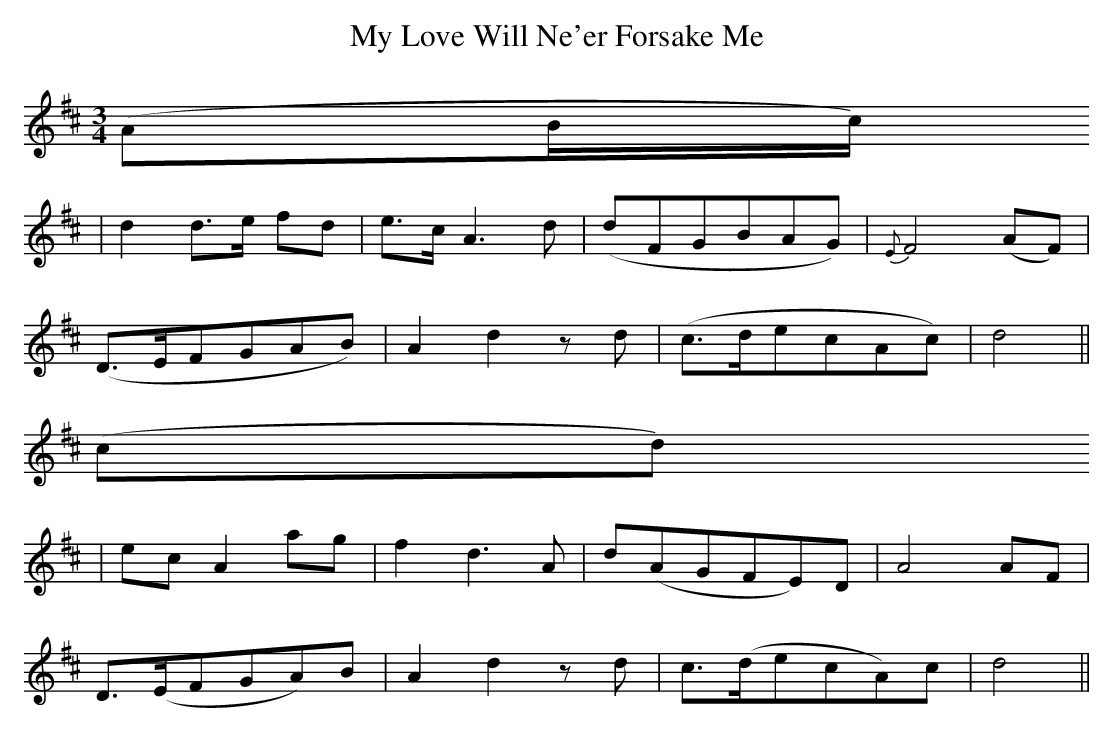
X:1
T: My Love Will Ne'er Forsake Me
M: 3/4
L: 1/8
K: D
(AB/2c/2)
| d2 d>e fd | e>c  A3 d | (dFGBAG) | {E}F4 (AF) |
(D>EFGAB) | A2 d2 z d | (c>decAc) | d4 ||
(cd)
| ec A2 ag | f2 d3 A | d(AGFE)D | A4 AF |
D>(EFGA)B | A2 d2 z d | c>(decA)c | d4  ||
